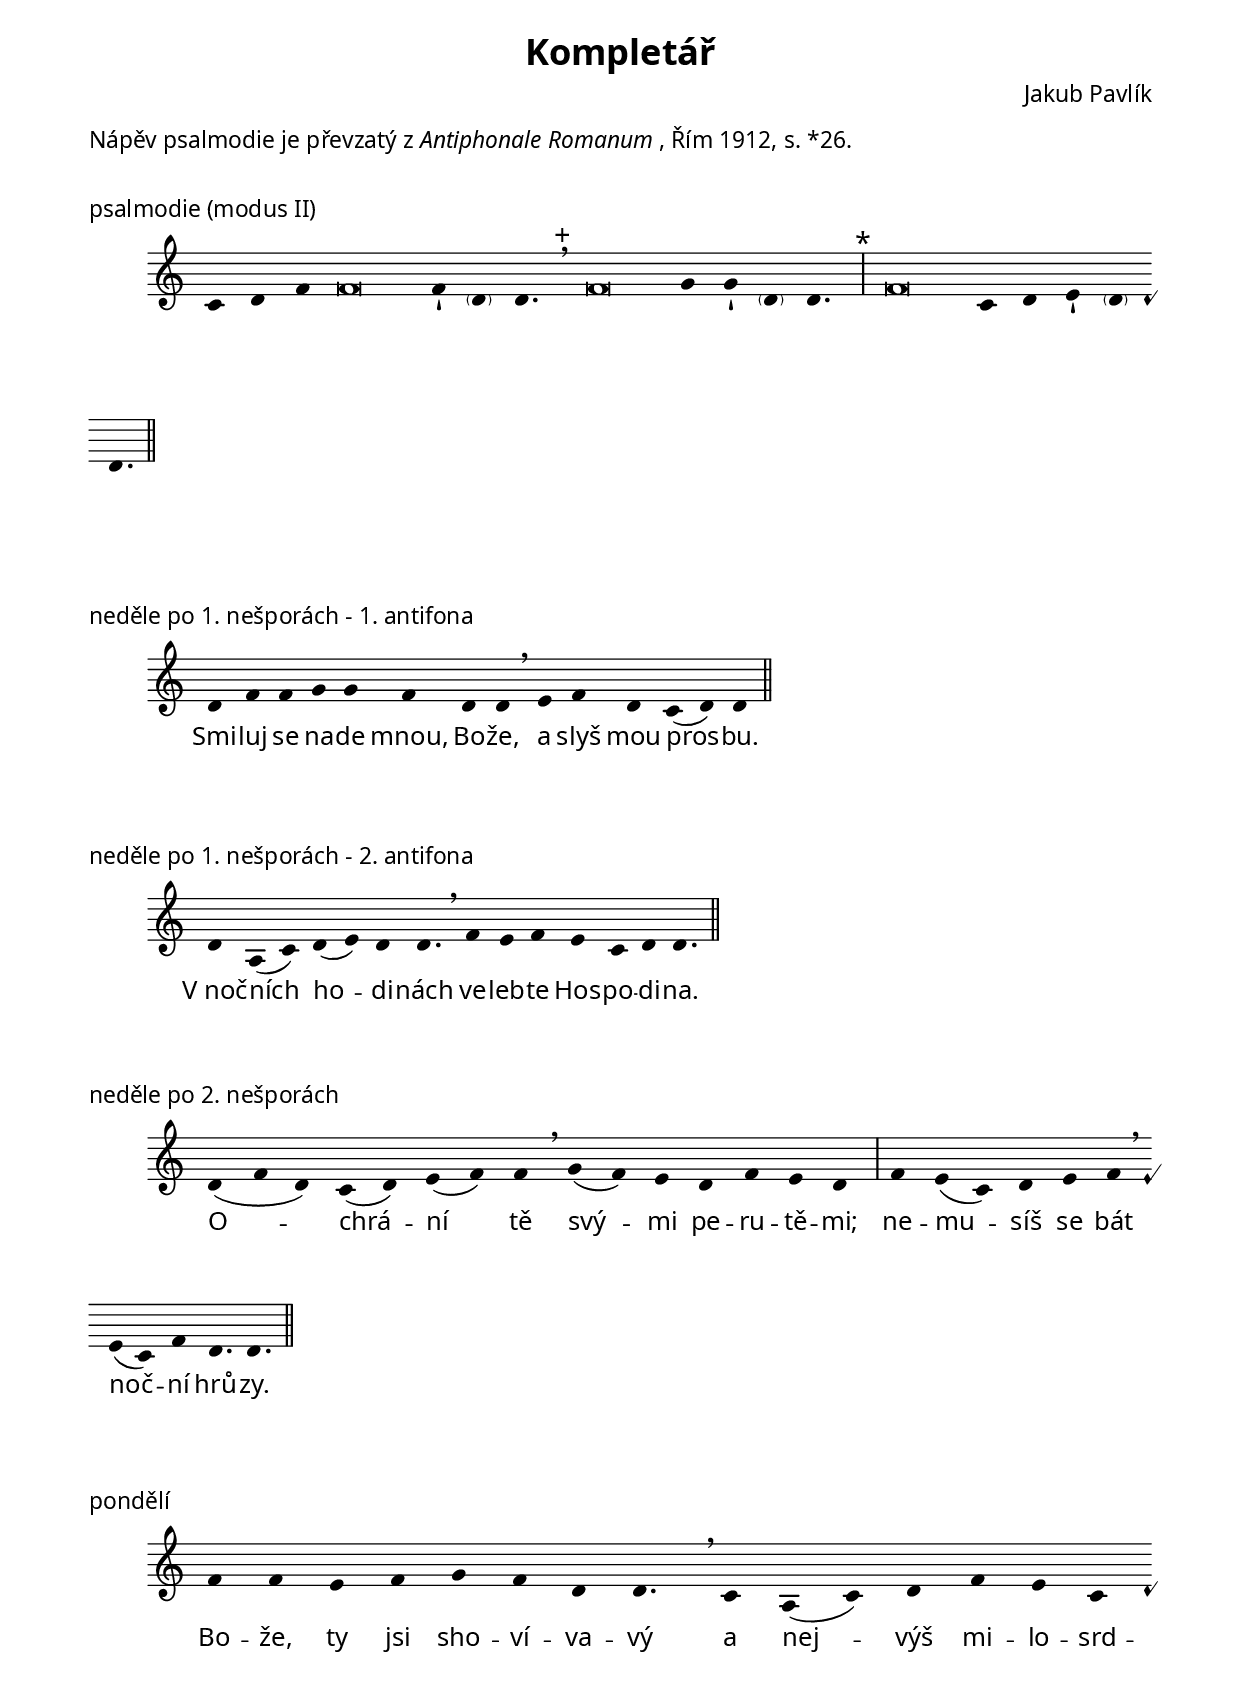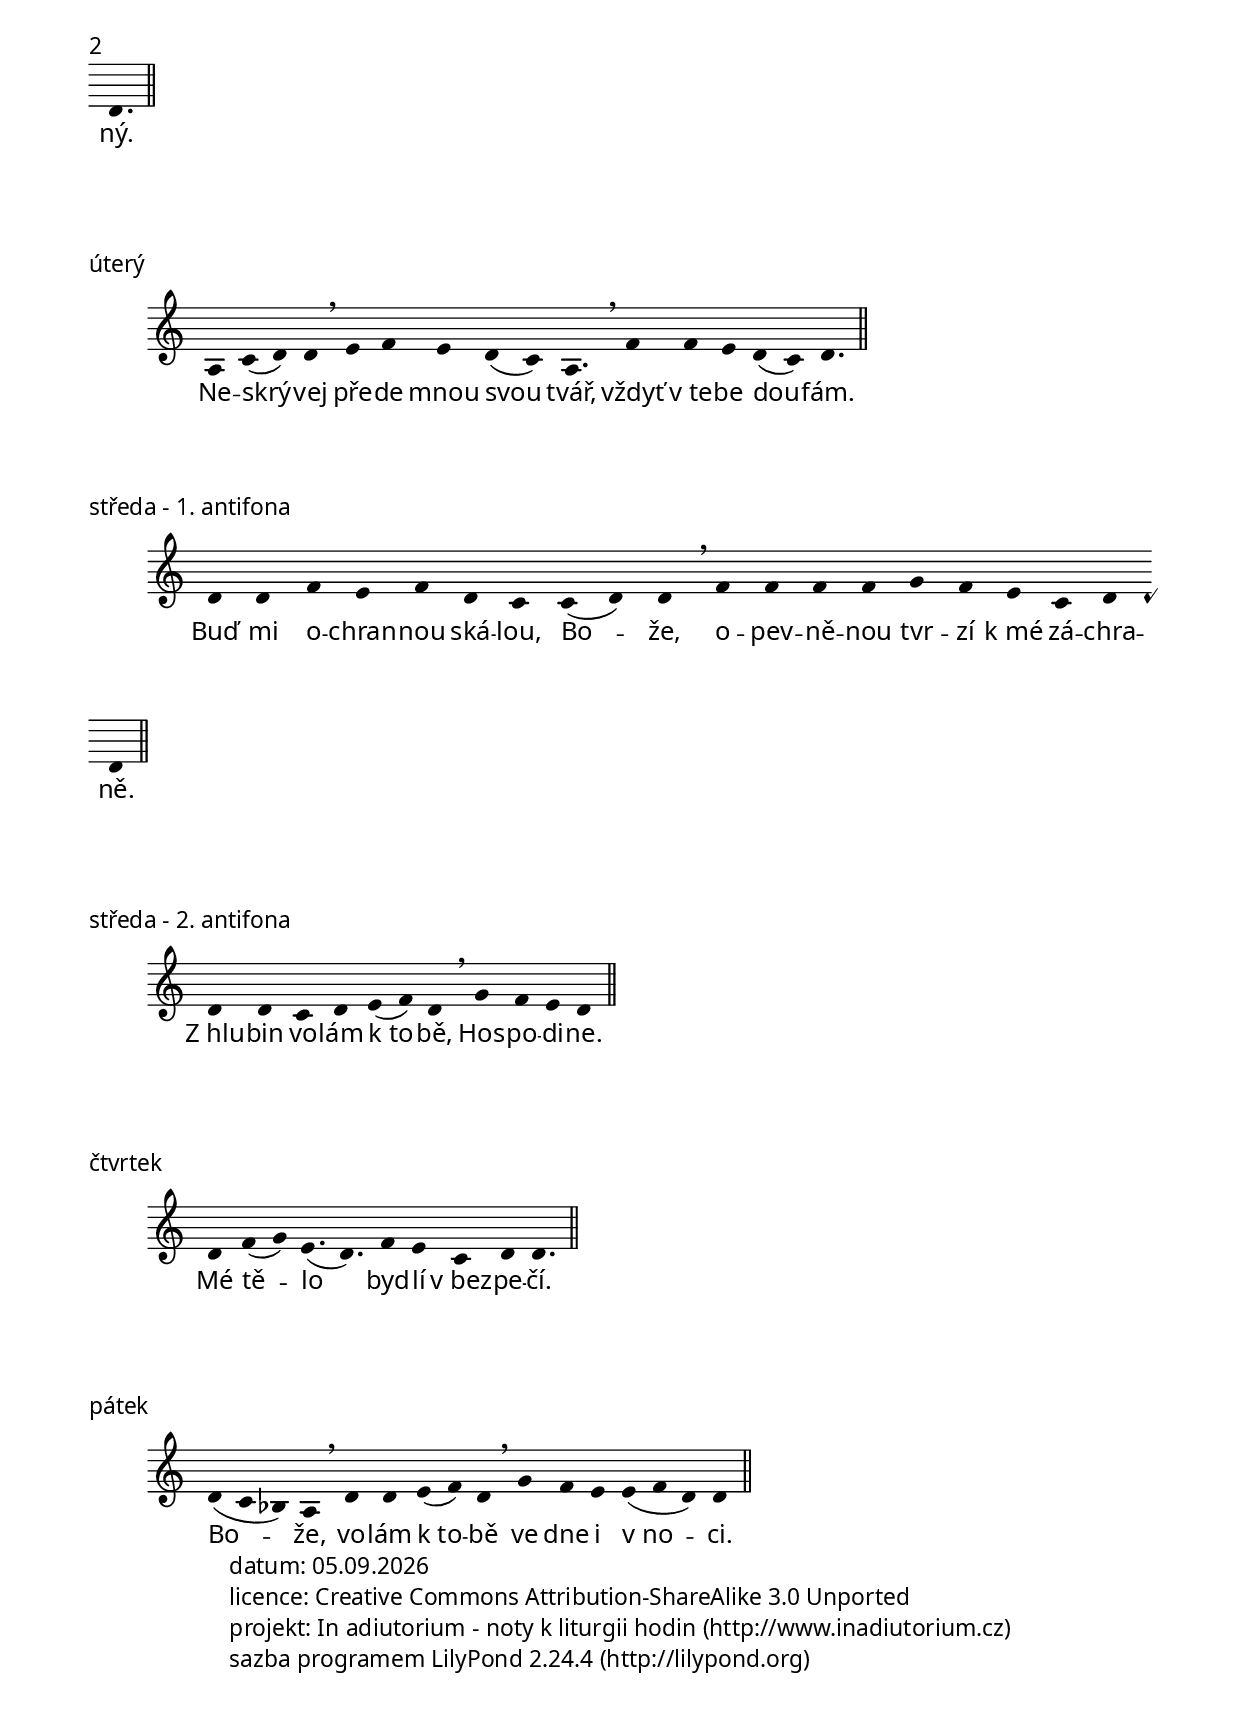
\version "2.12.3"

\header {
  title = "Kompletář"
  composer = "Jakub Pavlík"
}

\include "spolecne.ly"

\paper {
  ragged-bottom=##f
  ragged-last-bottom=##f
  
  % kvuli poznamce na zacatku, aby se k ni neprilepil titulek prvni antifony
  markup-markup-spacing #'minimum-distance = #5
}

\markup {
  \wordwrap {
    Nápěv psalmodie je převzatý z \italic{Antiphonale Romanum}, Řím 1912, s. *26.
  }
}

\score {
  \relative c' {
    \choralniRezim
    
    c d f f\breve f4-| \parenthesize d d4. \breathe \mark "+"
    f\breve g4 g-| \parenthesize d d4. \bar "|" \mark "*"
    f\breve c4 d e-| \parenthesize d d4. \bar "||"
  }
  \header {
    piece = "psalmodie (modus II)"
  }
}

\score {
  \relative c' {
    \choralniRezim

    d4 f f g g f d d \breathe e f d c( d) d \bar "||"
  }
  \addlyrics {
    Smi -- luj se na -- de mnou, Bo -- že, a slyš mou pros -- bu.
  }
  \header {
    piece = "neděle po 1. nešporách - 1. antifona"
  }
}

\score {
  \relative c' {
    \choralniRezim
    d4 a( c) d( e) d d4. \breathe
    f4 e f e c d d4. \bar "||"
  }
  \addlyrics {
    V_noč -- ních ho -- di -- nách ve -- leb -- te Hos -- po -- di -- na.
  }
  \header {
    piece = "neděle po 1. nešporách - 2. antifona"
  }
}

\score {
  \relative c' {
    \choralniRezim
    d4( f d) c( d) e( f) f \breathe
    g( f) e d f e d \bar "|"
    f e( c) d e f \breathe
    e( c) f d4. d4. \bar "||"
  }
  \addlyrics {
    O -- chrá -- ní tě svý -- mi pe -- ru -- tě -- mi;
    ne -- mu -- síš se bát noč -- ní hrů -- zy.
  }
  \header {
    piece = "neděle po 2. nešporách"
  }
}

\score {
  \relative c' {
    \choralniRezim
    f4 f e f g f d d4. \breathe
    c4 a( c) d f e c d4. \bar "||"
  }
  \addlyrics {
    Bo -- že, ty jsi sho -- ví -- va -- vý a nej -- výš mi -- lo -- srd -- ný.
  }
  \header {
    piece = "pondělí"
  }
}

\score {
  \relative c' {
    \choralniRezim
    a4 c( d) d \breathe
    e f e d( c) a4. \breathe
    f'4 f e d( c) d4. \bar "||"
  }
  \addlyrics {
    Ne -- skrý -- vej pře -- de mnou svou tvář,
    vždyť v_te -- be dou -- fám.
  }
  \header {
    piece = "úterý"
  }
}

\score {
  \relative c' {
    \choralniRezim
    d4 d f e f d c c( d) d \breathe
    f f f f g f e c d d \bar "||"
  }
  \addlyrics {
    Buď mi o -- chran -- nou ská -- lou, Bo -- že,
    o -- pev -- ně -- nou tvr -- zí k_mé zá -- chra -- ně.
  }
  \header {
    piece = "středa - 1. antifona"
  }
}

\score {
  \relative c' {
    \choralniRezim
    d4 d c d e( f) d \breathe
    g f e d \bar "||"
  }
  \addlyrics {
    Z_hlu -- bin vo -- lám k_to -- bě, Hos -- po -- di -- ne.
  }
  \header {
    piece = "středa - 2. antifona"
  }
}

\score {
  \relative c' {
    \choralniRezim
    d4 f( g) e4.( d) f4 e c d d4. \bar "||"
  }
  \addlyrics {
    Mé tě -- lo byd -- lí v_bez -- pe -- čí.
  }
  \header {
    piece = "čtvrtek"
  }
}

\score {
  \relative c' {
    \choralniRezim
    d4( c bes) a \breathe
    d d e( f) d \breathe
    g f e e( f d) d \bar "||"
  }
  \addlyrics {
    Bo -- že, vo -- lám k_to -- bě ve dne i v_no -- ci.
  }
  \header {
    piece = "pátek"
  }
}

%{

% Tady je nachystana sazba choralniho napevu zalmu a antifony pro dobu
% velikonocni, ale zakomentovana, protoze LilyPond si se sazbou gregorianskeho
% choralu umi jen velmi spatne poradit.

\include "gregorian.ly"

\bookpart {
  \header {
    subtitle = "Doba velikonoční"
  }

  \markup {
    \justify {
      Pro dobu velikonoční přebírám nápěv psalmodie a antifonu beze změny
      z Liber usualis.
    }
  }
  
  \score {
    \new VaticanaVoice = "cantuspsalmi" {
      \relative c' {
        \override Staff.StaffSymbol #'color = #(x11-color 'black)

        \clef "vaticana-do3"
        
        g4 a c c c\accentus \[ \cavum a \] \augmentum a
        \divisioMinima \mark "+"
        
        c c c c d\accentus \[ \cavum c \] \augmentum c
        \divisioMaxima \mark "*"
        
        c c c b c a\accentus \[ \cavum g \] \augmentum g
        \finalis
      }
    }
    \header {
    piece = "psalmodie, modus VIII G"
    }
  }

  \score {
    <<
      \new VaticanaVoice = "cantusantiphonae" {
        \relative c' {
          \override Staff.StaffSymbol #'color = #(x11-color 'black)

          \clef "vaticana-do3"
          
          g g\ictus a \[ g \flexa f \] 
          \divisioMinima
          
          a c \[ b \pes c \] \[ \virga a \inclinatum g \inclinatum f \]
          
          \[ g \pes a \] a \augmentum g4 \augmentum g4
          \finalis
        }
      }
      \new Lyrics \lyricsto "cantusantiphonae" {
        Al -- le -- lú -- ia, al -- le -- lú -- ia, al -- le -- lú -- ia.
      }
    >>
    \header {
      piece = "antifona"
    }
  }
}

%}
